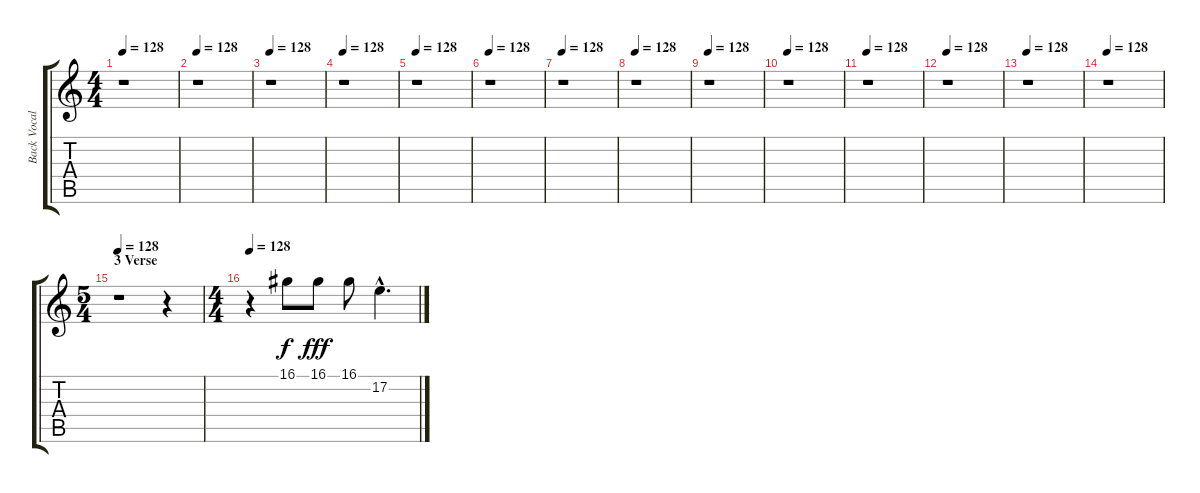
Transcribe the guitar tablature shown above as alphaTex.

\track ("Back Vocals" "Back Vocal") {instrument lead2sawtooth}
\staff {score tabs}
\tuning (E4 B3 G3 D3 A2 E2) {hide}
\ts (4 4)
\tempo 128
\clef g2
\ks c
r.1{dy f} |
\tempo 128
r.1 |
\tempo 128
r.1 |
\tempo 128
r.1 |
\tempo 128
r.1 |
\tempo 128
r.1 |
\tempo 128
r.1 |
\tempo 128
r.1 |
\tempo 128
r.1 |
\tempo 128
r.1 |
\tempo 128
r.1 |
\tempo 128
r.1 |
\tempo 128
r.1 |
\tempo 128
r.1 |
\ts (5 4)
\section ("" "3 Verse")
\tempo 128
r.1 r.4 |
\ts (4 4)
\tempo 128
r.4 16.1.8 16.1.8{dy fff} 16.1.8 17.2{hac}.4{d}
